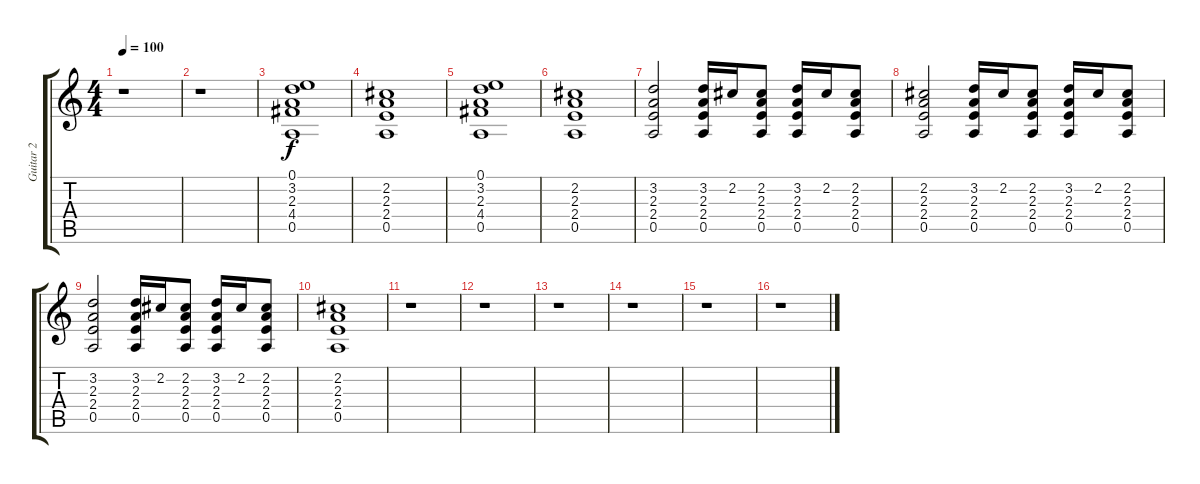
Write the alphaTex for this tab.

\track ("Guitar 2" "Guitar 2") {instrument distortionguitar}
\staff {score tabs}
\tuning (E4 B3 G3 D3 A2 E2) {hide}
\ts (4 4)
\tempo 100
\clef g2
\ks c
r.1{dy f instrument distortionguitar} |
r.1 |
(0.1 3.2 2.3 4.4 0.5).1 |
(2.2 2.3 2.4 0.5).1 |
(0.1 3.2 2.3 4.4 0.5).1 |
(2.2 2.3 2.4 0.5).1 |
(3.2 2.3 2.4 0.5).2 (3.2 2.3 2.4 0.5).16 2.2.16 (2.2 2.3 2.4 0.5).8 (3.2 2.3 2.4 0.5).16 2.2.16 (2.2 2.3 2.4 0.5).8 |
(2.2 2.3 2.4 0.5).2 (3.2 2.3 2.4 0.5).16 2.2.16 (2.2 2.3 2.4 0.5).8 (3.2 2.3 2.4 0.5).16 2.2.16 (2.2 2.3 2.4 0.5).8 |
(3.2 2.3 2.4 0.5).2 (3.2 2.3 2.4 0.5).16 2.2.16 (2.2 2.3 2.4 0.5).8 (3.2 2.3 2.4 0.5).16 2.2.16 (2.2 2.3 2.4 0.5).8 |
(2.2 2.3 2.4 0.5).1 |
r.1 |
r.1 |
r.1 |
r.1 |
r.1 |
r.1
